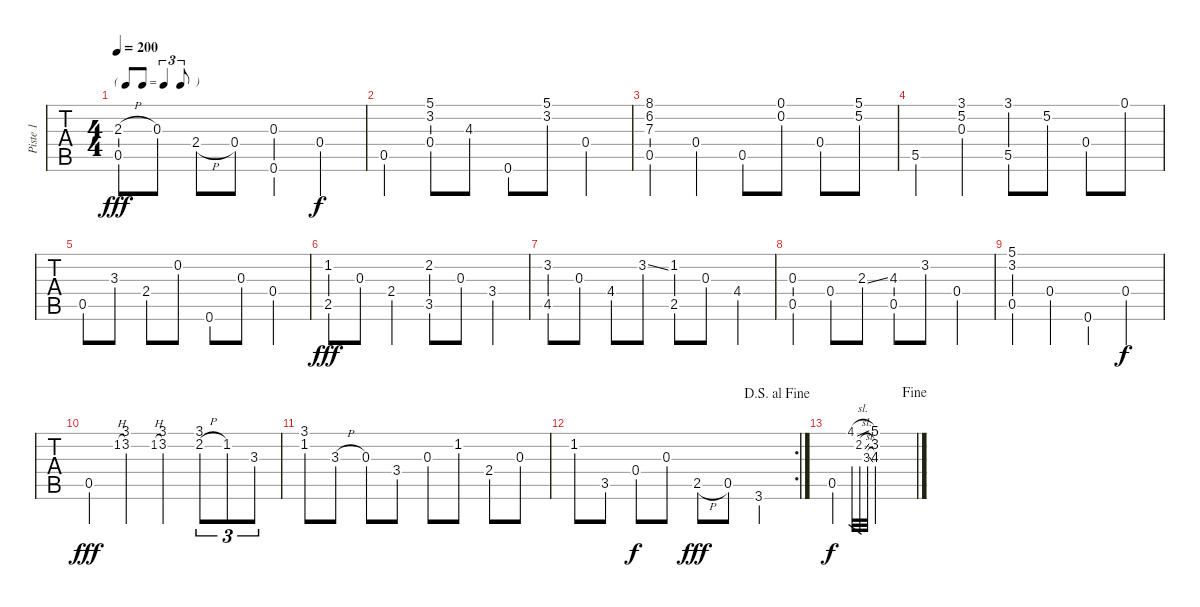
\track ("Piste 1" "Piste 1") {instrument acousticguitarsteel}
\staff {tabs}
\tuning (D4 B3 G3 D3 G2 D2) {hide}
\ts (4 4)
\tf triplet8th
\tempo 200
\clef g2
\ks c
(2.3{h} 0.5).8{dy fff} 0.3.8 2.4{h}.8 0.4.8 (0.3 0.6).4 0.4.4{dy f} |
0.5.4 (5.1 3.2 0.4).8 4.3.8 0.6.8 (5.1 3.2).8 0.4.4 |
(8.1 6.2 7.3 0.5).4 0.4.4 0.5.8 (0.1 0.2).8 0.4.8 (5.1 5.2).8 |
5.5.4 (3.1 5.2 0.3).4 (3.1 5.5).8 5.2.8 0.4.8 0.1.8 |
0.5.8 3.3.8 2.4.8 0.2.8 0.6.8 0.3.8 0.4.4 |
(1.2 2.5).8{dy fff} 0.3.8 2.4.4 (2.2 3.5).8 0.3.8 3.4.4 |
(3.2 4.5).8 0.3.8 4.4.8 3.2{ss}.8 (1.2 2.5).8 0.3.8 4.4.4 |
(0.3 0.5).4 0.4.8 2.3{ss}.8 (4.3 0.5).8 3.2.8 0.4.4 |
(5.1 3.2 0.5).4 0.4.4 0.6.4 0.4.4{dy f} |
0.5.4{dy fff} 1.2{h}.8{gr} (3.1 3.2).4 1.2{h}.8{gr} (3.1 3.2).4 (3.1 2.2{h}).8{tu (3 2)} 1.2.8{tu (3 2)} 3.3.8{tu (3 2)} |
(3.1 1.2).8 3.3{h}.8 0.3.8 3.4.8 0.3.8 1.2.8 2.4.8 0.3.8 |
\rc 2
\jump dalsegnoalfine
1.2.8 3.5.8 0.4.8{dy f} 0.3.8 2.5{h}.8{dy fff} 0.5.8 3.6.4 |
\jump fine
0.5.2{dy f} 4.1{sl}.32{gr} 2.2{sl}.32{gr} 3.3{sl}.32{gr} (5.1 3.2 4.3).2
